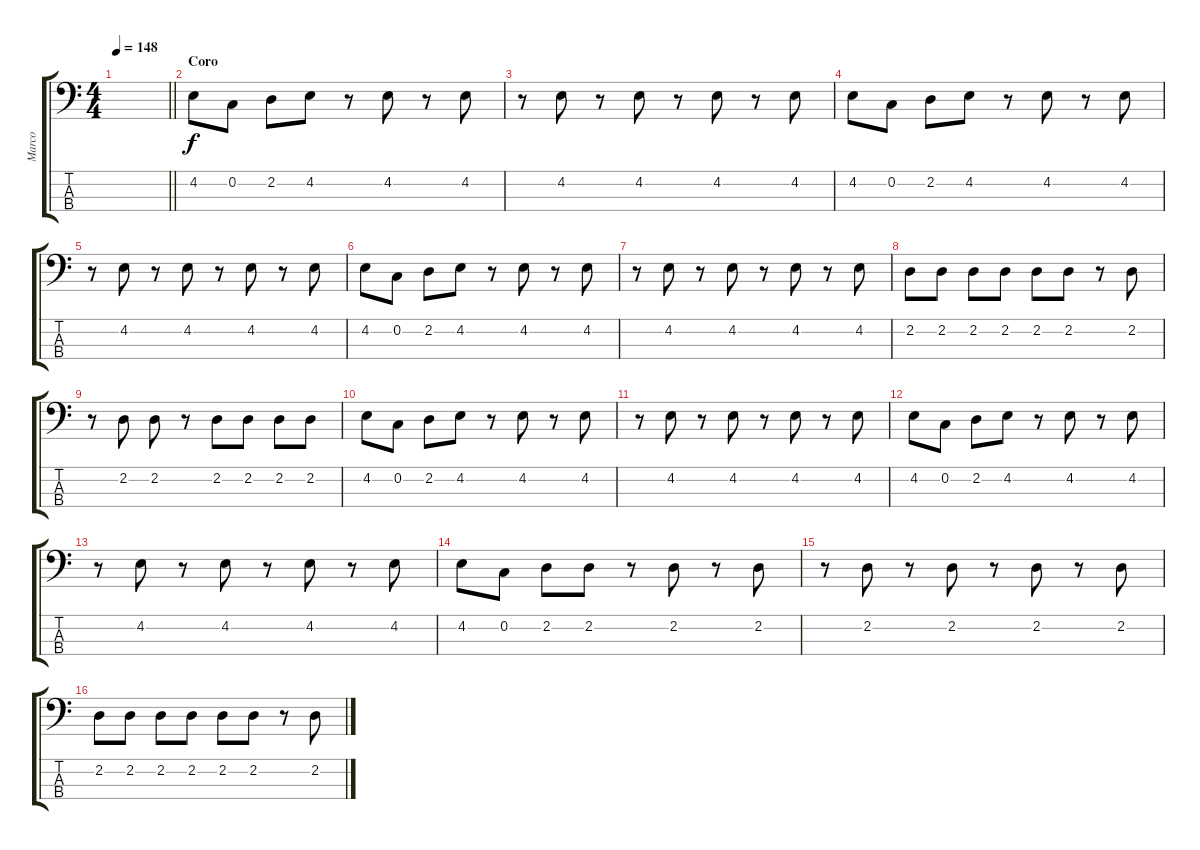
\track ("Marco" "Marco") {instrument electricbasspick}
\staff {score tabs}
\tuning (F2 C2 G1 D1) {hide}
\ts (4 4)
\tempo 148
\clef f4
\barLineRight lightlight
\ks c
|
\section ("" "Coro")
4.2.8 0.2.8 2.2.8 4.2.8 r.8 4.2.8 r.8 4.2.8 |
r.8 4.2.8 r.8 4.2.8 r.8 4.2.8 r.8 4.2.8 |
4.2.8 0.2.8 2.2.8 4.2.8 r.8 4.2.8 r.8 4.2.8 |
r.8 4.2.8 r.8 4.2.8 r.8 4.2.8 r.8 4.2.8 |
4.2.8 0.2.8 2.2.8 4.2.8 r.8 4.2.8 r.8 4.2.8 |
r.8 4.2.8 r.8 4.2.8 r.8 4.2.8 r.8 4.2.8 |
2.2.8 2.2.8 2.2.8 2.2.8 2.2.8 2.2.8 r.8 2.2.8 |
r.8 2.2.8 2.2.8 r.8 2.2.8 2.2.8 2.2.8 2.2.8 |
4.2.8 0.2.8 2.2.8 4.2.8 r.8 4.2.8 r.8 4.2.8 |
r.8 4.2.8 r.8 4.2.8 r.8 4.2.8 r.8 4.2.8 |
4.2.8 0.2.8 2.2.8 4.2.8 r.8 4.2.8 r.8 4.2.8 |
r.8 4.2.8 r.8 4.2.8 r.8 4.2.8 r.8 4.2.8 |
4.2.8 0.2.8 2.2.8 2.2.8 r.8 2.2.8 r.8 2.2.8 |
r.8 2.2.8 r.8 2.2.8 r.8 2.2.8 r.8 2.2.8 |
2.2.8 2.2.8 2.2.8 2.2.8 2.2.8 2.2.8 r.8 2.2.8
